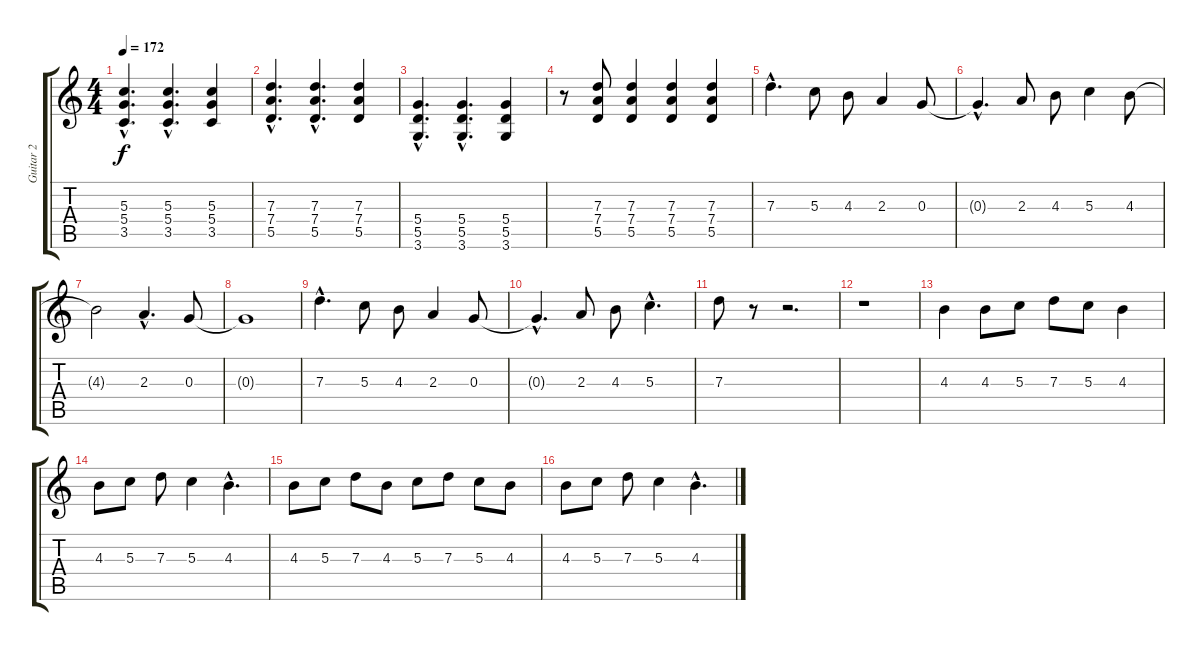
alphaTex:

\track ("Guitar 2" "Guitar 2") {instrument overdrivenguitar}
\staff {score tabs}
\tuning (E4 B3 G3 D3 A2 E2) {hide}
\ts (4 4)
\tempo 172
\clef g2
\ks c
(5.3{hac} 5.4{hac} 3.5{hac}).4{d dy f} (5.3{hac} 5.4{hac} 3.5{hac}).4{d} (5.3 5.4 3.5).4 |
(7.3{hac} 7.4{hac} 5.5{hac}).4{d} (7.3{hac} 7.4{hac} 5.5{hac}).4{d} (7.3 7.4 5.5).4 |
(5.4{hac} 5.5{hac} 3.6{hac}).4{d} (5.4{hac} 5.5{hac} 3.6{hac}).4{d} (5.4 5.5 3.6).4 |
r.8 (7.3 7.4 5.5).8 (7.3 7.4 5.5).4 (7.3 7.4 5.5).4 (7.3 7.4 5.5).4 |
7.3{hac}.4{d} 5.3.8 4.3.8 2.3.4 0.3.8 |
0.3{hac t}.4{d} 2.3.8 4.3.8 5.3.4 4.3.8 |
4.3{t}.2 2.3{hac}.4{d} 0.3.8 |
0.3{t}.1 |
7.3{hac}.4{d} 5.3.8 4.3.8 2.3.4 0.3.8 |
0.3{hac t}.4{d} 2.3.8 4.3.8 5.3{hac}.4{d} |
7.3.8 r.8 r.2{d} |
r.1 |
4.3.4 4.3.8 5.3.8 7.3.8 5.3.8 4.3.4 |
4.3.8 5.3.8 7.3.8 5.3.4 4.3{hac}.4{d} |
4.3.8 5.3.8 7.3.8 4.3.8 5.3.8 7.3.8 5.3.8 4.3.8 |
4.3.8 5.3.8 7.3.8 5.3.4 4.3{hac}.4{d}
